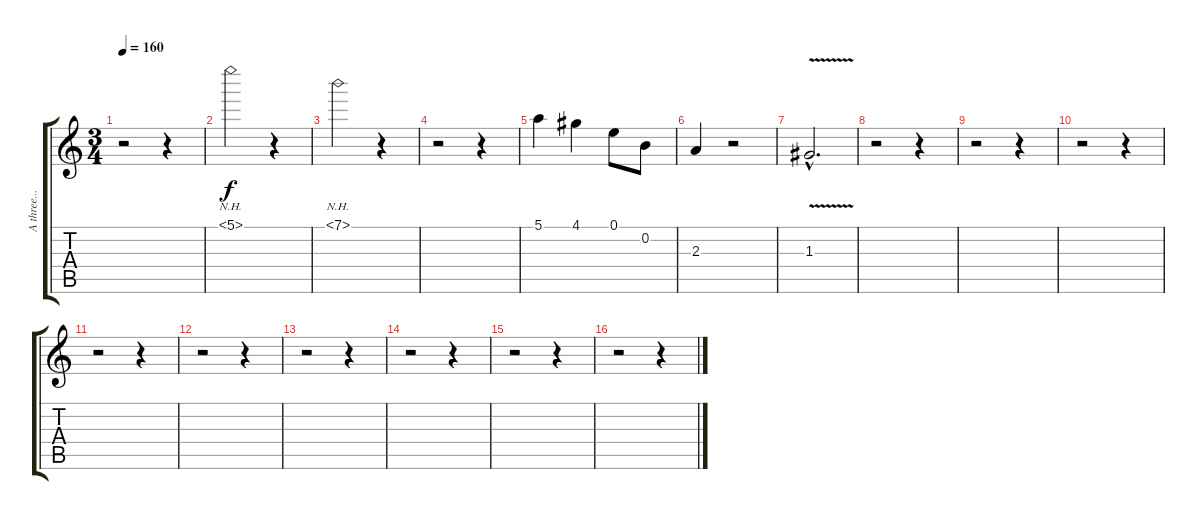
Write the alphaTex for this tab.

\track ("A three..." "A three...") {instrument electricguitarjazz}
\staff {score tabs}
\tuning (E4 B3 G3 D3 A2 E2) {hide}
\ts (3 4)
\tempo 160
\clef g2
\ks c
r.2{dy f} r.4 |
5.1{nh}.2{volume 12} r.4 |
7.1{nh}.2 r.4 |
r.2 r.4 |
5.1.4{volume 10} 4.1.4 0.1.8 0.2.8 |
2.3.4 r.2 |
1.3{v hac}.2{d} |
r.2 r.4 |
r.2 r.4 |
r.2 r.4 |
r.2 r.4 |
r.2 r.4 |
r.2 r.4 |
r.2 r.4 |
r.2 r.4 |
r.2 r.4
